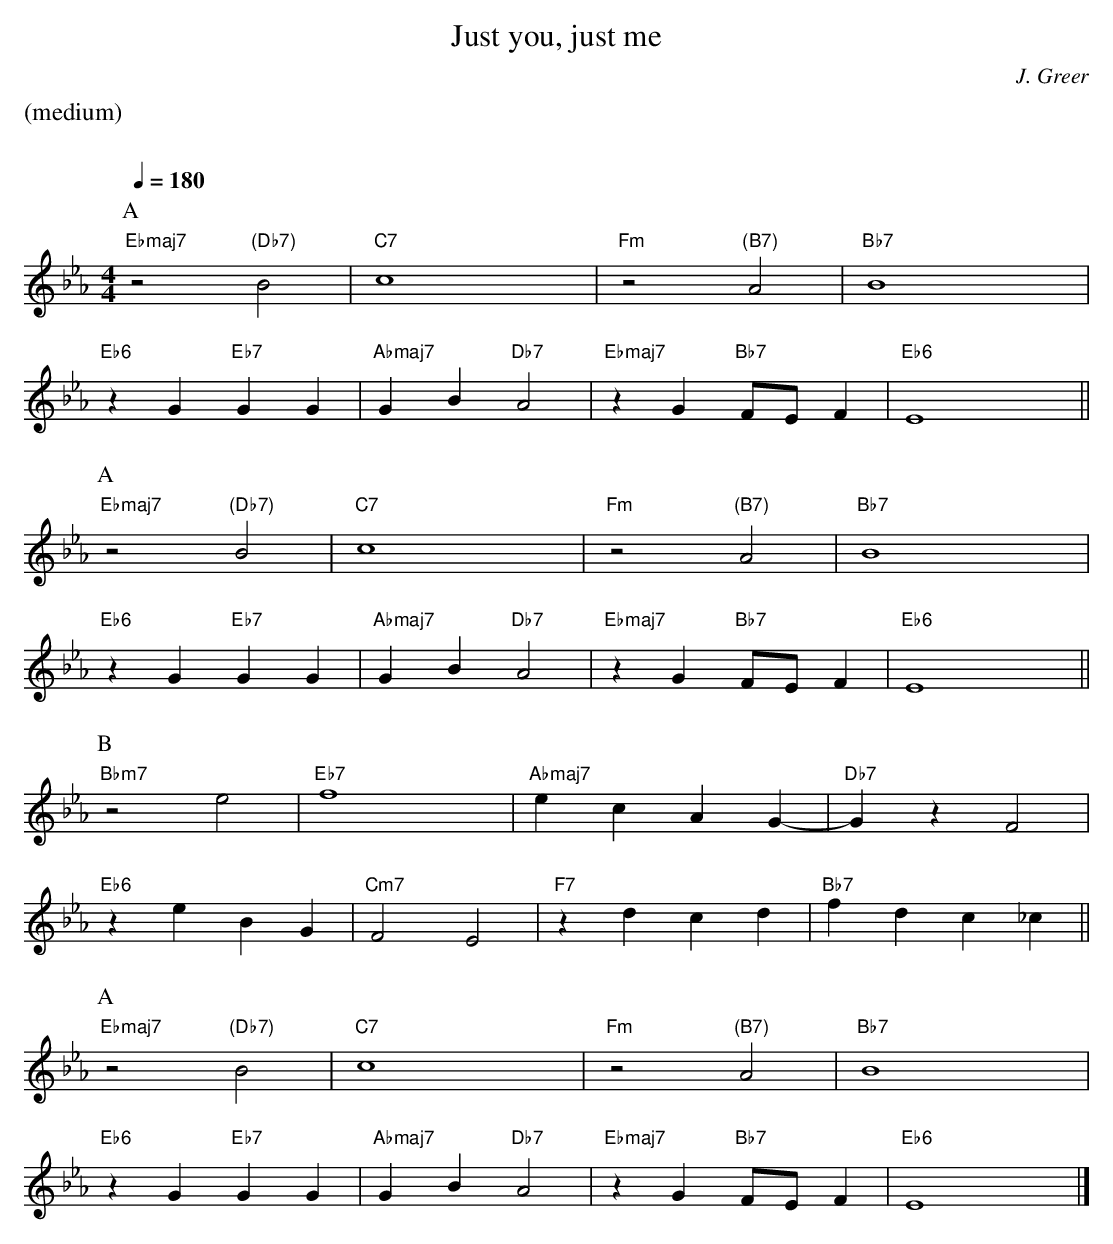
X:1
T:Just you, just me
M:4/4
L:1/4
C:J. Greer
Q:1/4=180
%%staves (chords melody)
K:Eb
%%text (medium)
%%vskip 20
P:A
V:chords
"Ebmaj7"x2 "(Db7)"x2 | "C7"x2 x2 | "Fm"x2 "(B7)"x2 | "Bb7"x2 x2 |
"Eb6"x2 "Eb7"x2 | "Abmaj7"x2 "Db7"x2 | "Ebmaj7"x2 "Bb7"x2 | "Eb6"x2 x2 ||
V:melody
z2B2 | c4 | z2A2 | B4 |
zGGG | GBA2 | zG F/E/F | E4 ||
P:A
V:chords
"Ebmaj7"x2 "(Db7)"x2 | "C7"x2 x2 | "Fm"x2 "(B7)"x2 | "Bb7"x2 x2 |
"Eb6"x2 "Eb7"x2 | "Abmaj7"x2 "Db7"x2 | "Ebmaj7"x2 "Bb7"x2 | "Eb6"x2 x2 ||
V:melody
z2B2 | c4 | z2A2 | B4 |
zGGG | GBA2 | zG F/E/F | E4 ||
P:B
V:chords
"Bbm7"x2 x2 | "Eb7"x2 x2 | "Abmaj7"x2 x2 | "Db7"x2 x2 |
"Eb6"x2 x2 | "Cm7"x2 x2 | "F7"x2 x2 | "Bb7"x2 x2 ||
V:melody
z2e2 | f4 | ecAG- | GzF2 |
zeBG | F2E2 | zdcd | fdc_c ||
P:A
V:chords
"Ebmaj7"x2 "(Db7)"x2 | "C7"x2 x2 | "Fm"x2 "(B7)"x2 | "Bb7"x2 x2 |
"Eb6"x2 "Eb7"x2 | "Abmaj7"x2 "Db7"x2 | "Ebmaj7"x2 "Bb7"x2 | "Eb6"x2 x2 |]
V:melody
z2B2 | c4 | z2A2 | B4 |
zGGG | GBA2 | zG F/E/F | E4 |]
